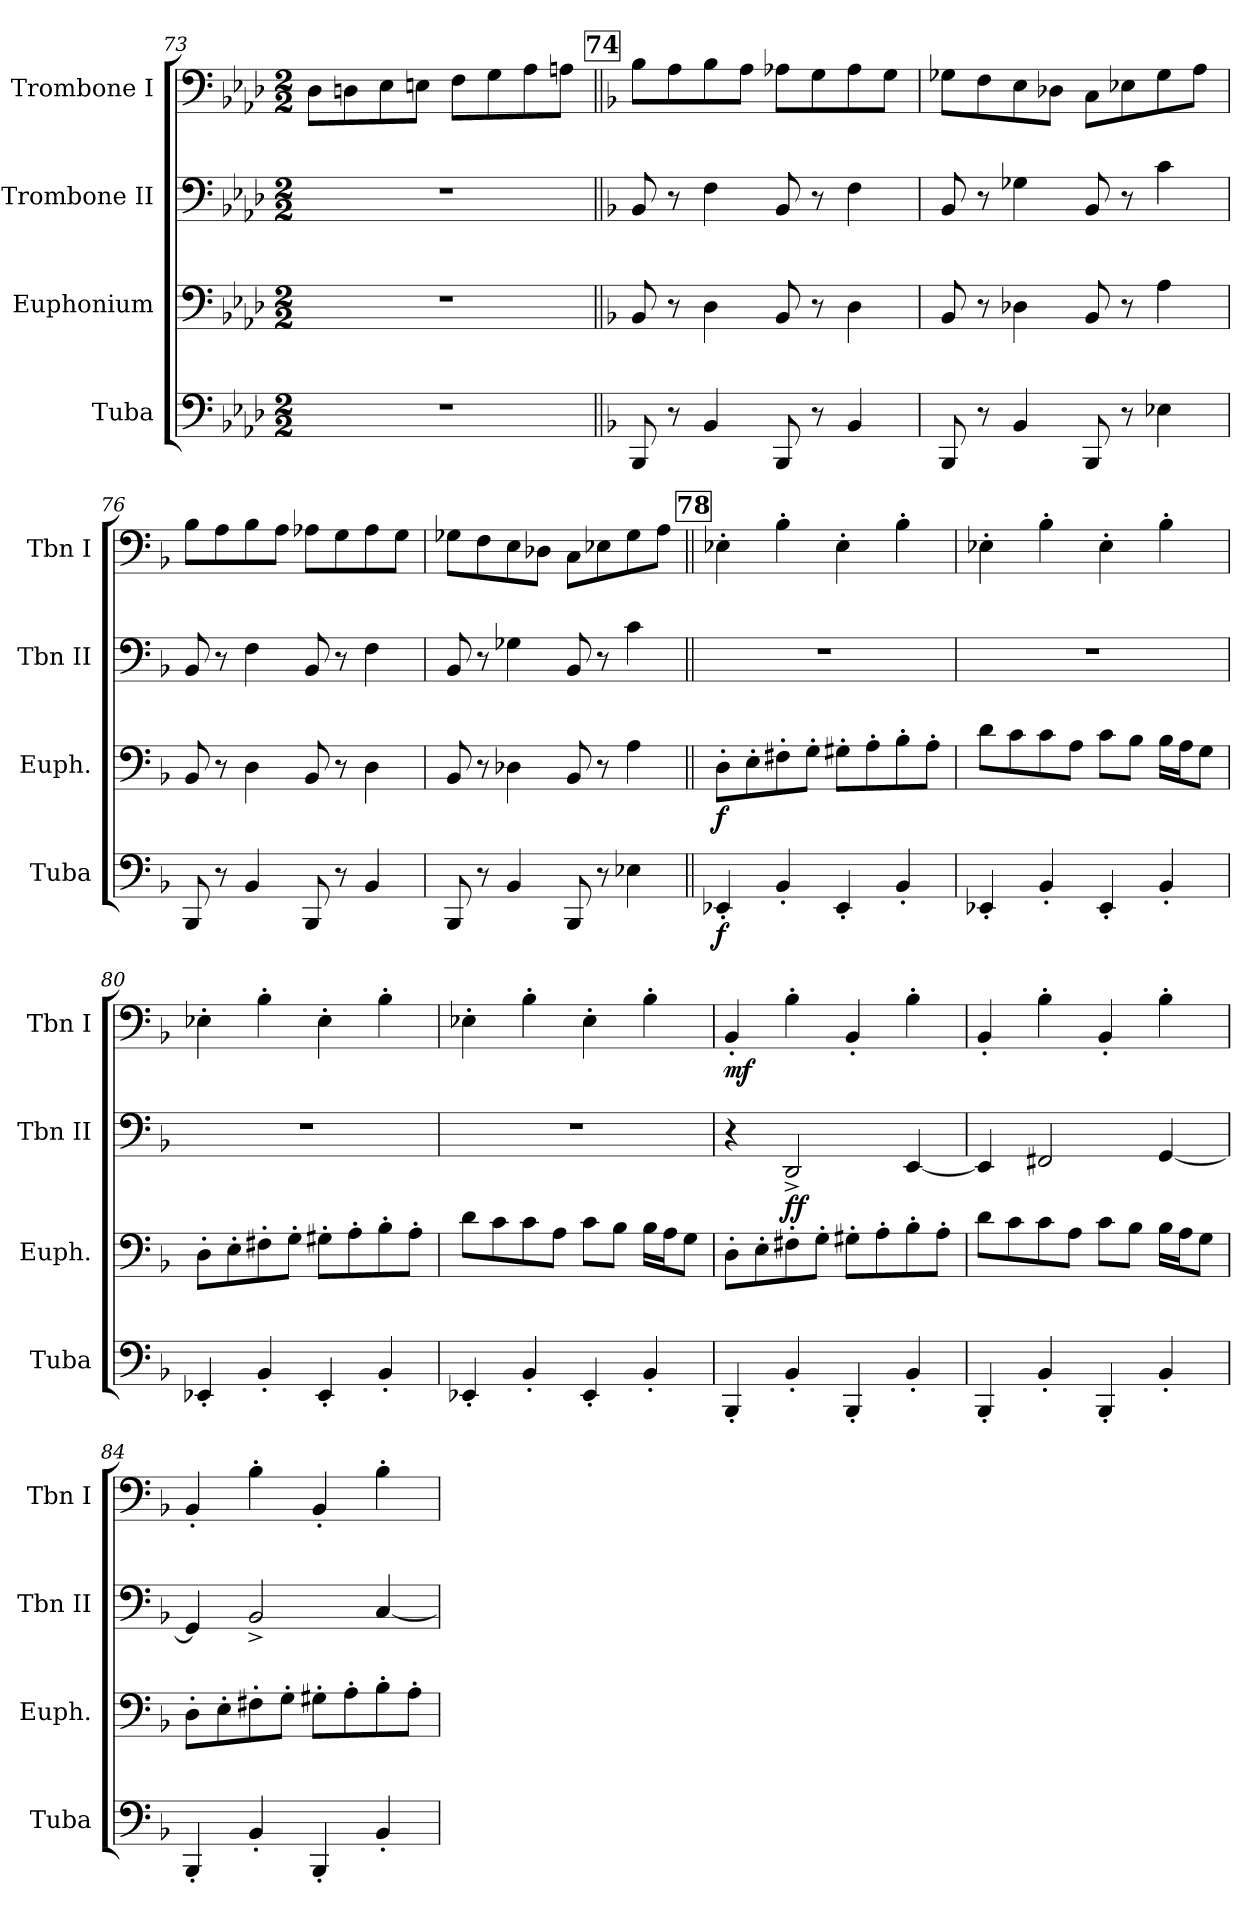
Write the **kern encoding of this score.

**kern	**dynam	**kern	**dynam	**kern	**dynam	**kern	**dynam
*part4	*part4	*part3	*part3	*part2	*part2	*part1	*part1
*staff4	*staff4	*staff3	*staff3	*staff2	*staff2	*staff1	*staff1
*I"Tuba	*	*I"Euphonium	*	*I"Trombone II	*	*I"Trombone I	*
*I'Tuba	*	*I'Euph.	*	*I'Tbn II	*	*I'Tbn I	*
*clefF4	*	*clefF4	*	*clefF4	*	*clefF4	*
*k[b-e-a-d-]	*	*k[b-e-a-d-]	*	*k[b-e-a-d-]	*	*k[b-e-a-d-]	*
*M2/2	*	*M2/2	*	*M2/2	*	*M2/2	*
=73	=73	=73	=73	=73	=73	=73	=73
1r	.	1r	.	1r	.	8D-\L	.
.	.	.	.	.	.	8Dn\	.
.	.	.	.	.	.	8E-\	.
.	.	.	.	.	.	8En\J	.
.	.	.	.	.	.	8F\L	.
.	.	.	.	.	.	8G\	.
.	.	.	.	.	.	8A-\	.
.	.	.	.	.	.	8An\J	.
!!LO:LB:g=z
!!LO:REH:place=s1:a:B:fs=14:t=74
=74||	=74||	=74||	=74||	=74||	=74||	=74||	=74||
*k[b-]	*	*k[b-]	*	*k[b-]	*	*k[b-]	*
8BBB-/	.	8BB-/	.	8BB-/	.	8B-\L	.
8r	.	8r	.	8r	.	8A\	.
4BB-/	.	4D\	.	4F\	.	8B-\	.
.	.	.	.	.	.	8A\J	.
8BBB-/	.	8BB-/	.	8BB-/	.	8A-X\L	.
8r	.	8r	.	8r	.	8G\	.
4BB-/	.	4D\	.	4F\	.	8A-\	.
.	.	.	.	.	.	8G\J	.
=75	=75	=75	=75	=75	=75	=75	=75
8BBB-/	.	8BB-/	.	8BB-/	.	8G-X\L	.
8r	.	8r	.	8r	.	8F\	.
4BB-/	.	4D-X\	.	4G-X\	.	8E\	.
.	.	.	.	.	.	8D-X\J	.
8BBB-/	.	8BB-/	.	8BB-/	.	8C\L	.
8r	.	8r	.	8r	.	8E-X\	.
4E-X\	.	4A\	.	4c\	.	8G-\	.
.	.	.	.	.	.	8A\J	.
=76	=76	=76	=76	=76	=76	=76	=76
8BBB-/	.	8BB-/	.	8BB-/	.	8B-\L	.
8r	.	8r	.	8r	.	8A\	.
4BB-/	.	4D\	.	4F\	.	8B-\	.
.	.	.	.	.	.	8A\J	.
8BBB-/	.	8BB-/	.	8BB-/	.	8A-X\L	.
8r	.	8r	.	8r	.	8G\	.
4BB-/	.	4D\	.	4F\	.	8A-\	.
.	.	.	.	.	.	8G\J	.
!!LO:LB:g=z
=77	=77	=77	=77	=77	=77	=77	=77
8BBB-/	.	8BB-/	.	8BB-/	.	8G-X\L	.
8r	.	8r	.	8r	.	8F\	.
4BB-/	.	4D-X\	.	4G-X\	.	8E\	.
.	.	.	.	.	.	8D-X\J	.
8BBB-/	.	8BB-/	.	8BB-/	.	8C\L	.
8r	.	8r	.	8r	.	8E-X\	.
4E-X\	.	4A\	.	4c\	.	8G-\	.
.	.	.	.	.	.	8A\J	.
!!LO:REH:place=s1:a:B:fs=14:t=78
=78||	=78||	=78||	=78||	=78||	=78||	=78||	=78||
!	!LO:DY:b	!	!LO:DY:b	!	!	!	!
4EE-X'/	f	8D'\L	f	1r	.	4E-X'\	.
.	.	8E'\	.	.	.	.	.
4BB-'/	.	8F#X'\	.	.	.	4B-'\	.
.	.	8G'\J	.	.	.	.	.
4EE-'/	.	8G#X'\L	.	.	.	4E-'\	.
.	.	8A'\	.	.	.	.	.
4BB-'/	.	8B-'\	.	.	.	4B-'\	.
.	.	8A'\J	.	.	.	.	.
=79	=79	=79	=79	=79	=79	=79	=79
4EE-X'/	.	8d\L	.	1r	.	4E-X'\	.
.	.	8c\	.	.	.	.	.
4BB-'/	.	8c\	.	.	.	4B-'\	.
.	.	8A\J	.	.	.	.	.
4EE-'/	.	8c\L	.	.	.	4E-'\	.
.	.	8B-\J	.	.	.	.	.
4BB-'/	.	16B-\LL	.	.	.	4B-'\	.
.	.	16A\J	.	.	.	.	.
.	.	8G\J	.	.	.	.	.
=80	=80	=80	=80	=80	=80	=80	=80
4EE-X'/	.	8D'\L	.	1r	.	4E-X'\	.
.	.	8E'\	.	.	.	.	.
4BB-'/	.	8F#X'\	.	.	.	4B-'\	.
.	.	8G'\J	.	.	.	.	.
4EE-'/	.	8G#X'\L	.	.	.	4E-'\	.
.	.	8A'\	.	.	.	.	.
4BB-'/	.	8B-'\	.	.	.	4B-'\	.
.	.	8A'\J	.	.	.	.	.
!!LO:PB:g=z
=81	=81	=81	=81	=81	=81	=81	=81
4EE-X'/	.	8d\L	.	1r	.	4E-X'\	.
.	.	8c\	.	.	.	.	.
4BB-'/	.	8c\	.	.	.	4B-'\	.
.	.	8A\J	.	.	.	.	.
4EE-'/	.	8c\L	.	.	.	4E-'\	.
.	.	8B-\J	.	.	.	.	.
4BB-'/	.	16B-\LL	.	.	.	4B-'\	.
.	.	16A\J	.	.	.	.	.
.	.	8G\J	.	.	.	.	.
=82	=82	=82	=82	=82	=82	=82	=82
!	!	!	!	!	!	!	!LO:DY:b
4BBB-'/	.	8D'\L	.	4r	.	4BB-'/	mf
.	.	8E'\	.	.	.	.	.
!	!	!	!	!	!LO:DY:b	!	!
4BB-'/	.	8F#X'\	.	2DD^/	ff	4B-'\	.
.	.	8G'\J	.	.	.	.	.
4BBB-'/	.	8G#X'\L	.	.	.	4BB-'/	.
.	.	8A'\	.	.	.	.	.
4BB-'/	.	8B-'\	.	[4EE/	.	4B-'\	.
.	.	8A'\J	.	.	.	.	.
=83	=83	=83	=83	=83	=83	=83	=83
4BBB-'/	.	8d\L	.	4EE/]	.	4BB-'/	.
.	.	8c\	.	.	.	.	.
4BB-'/	.	8c\	.	2FF#X/	.	4B-'\	.
.	.	8A\J	.	.	.	.	.
4BBB-'/	.	8c\L	.	.	.	4BB-'/	.
.	.	8B-\J	.	.	.	.	.
4BB-'/	.	16B-\LL	.	[4GG/	.	4B-'\	.
.	.	16A\J	.	.	.	.	.
.	.	8G\J	.	.	.	.	.
=84	=84	=84	=84	=84	=84	=84	=84
4BBB-'/	.	8D'\L	.	4GG/]	.	4BB-'/	.
.	.	8E'\	.	.	.	.	.
4BB-'/	.	8F#X'\	.	2BB-^/	.	4B-'\	.
.	.	8G'\J	.	.	.	.	.
4BBB-'/	.	8G#X'\L	.	.	.	4BB-'/	.
.	.	8A'\	.	.	.	.	.
4BB-'/	.	8B-'\	.	[4C/	.	4B-'\	.
.	.	8A'\J	.	.	.	.	.
=	=	=	=	=	=	=	=
*-	*-	*-	*-	*-	*-	*-	*-
